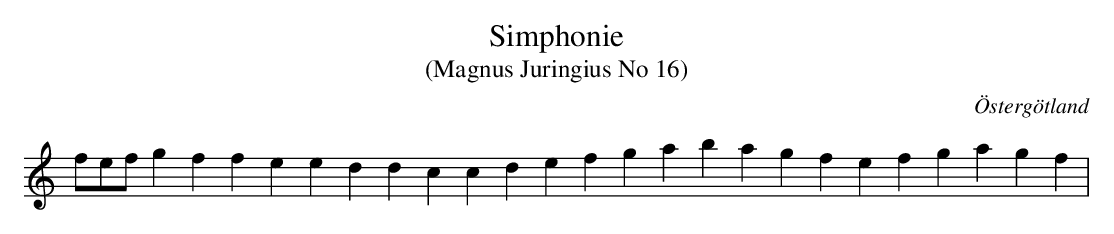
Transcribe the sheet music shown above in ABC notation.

X:1
T:Simphonie
T:(Magnus Juringius No 16)
O:Östergötland
M:
L:1/8
K:C
fef g2 f2 f2 e2 e2 d2 d2 c2 c2 d2 e2 f2 g2 a2 b2 a2 g2 f2 e2 f2 g2 a2 g2 f2 |
